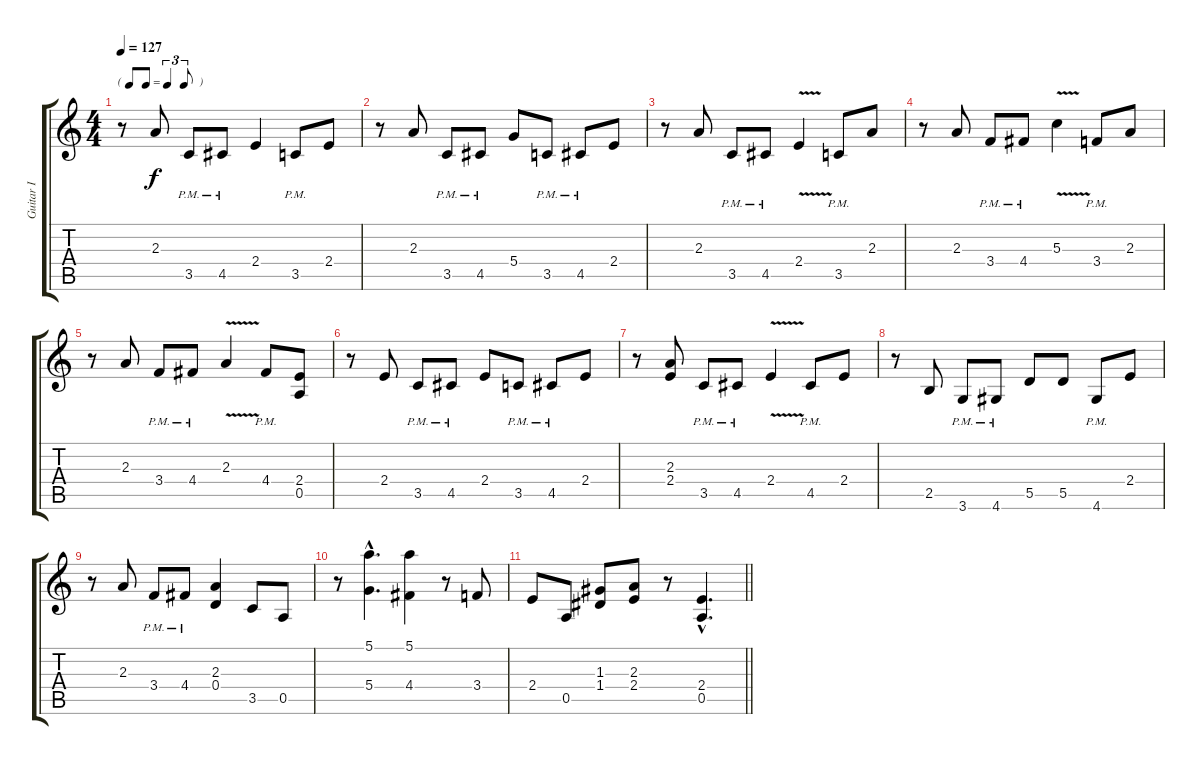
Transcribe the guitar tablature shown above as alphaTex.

\track ("Guitar I" "Guitar I") {instrument distortionguitar}
\staff {score tabs}
\tuning (E4 B3 G3 D3 A2 E2) {hide}
\ts (4 4)
\tf triplet8th
\tempo 127
\clef g2
\ks c
r.8{dy f} 2.3.8 3.5{pm}.8 4.5{pm}.8 2.4.4 3.5{pm}.8 2.4.8 |
r.8 2.3.8 3.5{pm}.8 4.5{pm}.8 5.4.8 3.5{pm}.8 4.5{pm}.8 2.4.8 |
r.8 2.3.8 3.5{pm}.8 4.5{pm}.8 2.4{v}.4 3.5{pm}.8 2.3.8 |
r.8 2.3.8 3.4{pm}.8 4.4{pm}.8 5.3{v}.4 3.4{pm}.8 2.3.8 |
r.8 2.3.8 3.4{pm}.8 4.4{pm}.8 2.3{v}.4 4.4{pm}.8 (2.4 0.5).8 |
r.8 2.4.8 3.5{pm}.8 4.5{pm}.8 2.4.8 3.5{pm}.8 4.5{pm}.8 2.4.8 |
r.8 (2.3 2.4).8 3.5{pm}.8 4.5{pm}.8 2.4{v}.4 4.5{pm}.8 2.4.8 |
r.8 2.5.8 3.6{pm}.8 4.6{pm}.8 5.5.8 5.5.8 4.6{pm}.8 2.4.8 |
r.8 2.3.8 3.4{pm}.8 4.4{pm}.8 (2.3 0.4).4 3.5.8 0.5.8 |
r.8 (5.1{hac} 5.4{hac}).4{d} (5.1 4.4).4 r.8 3.4.8 |
\barLineRight lightlight
2.4.8 0.5.8 (1.3 1.4).8 (2.3 2.4).8 r.8 (2.4{hac} 0.5{hac}).4{d}
